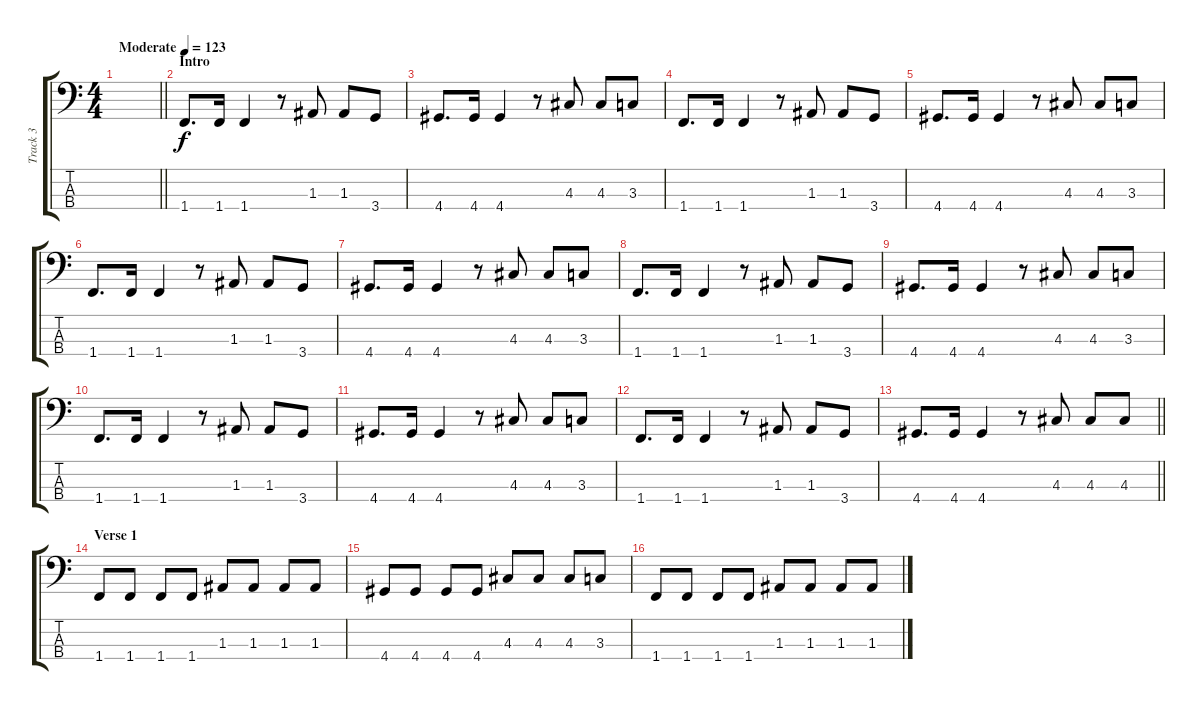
\track ("Track 3" "Track 3") {instrument electricbassfinger}
\staff {score tabs}
\tuning (G2 D2 A1 E1) {hide}
\ts (4 4)
\tempo (123 "Moderate")
\clef f4
\barLineRight lightlight
\ks c
|
\section ("" "Intro")
1.4.8{d} 1.4.16 1.4.4 r.8 1.3.8 1.3.8 3.4.8 |
4.4.8{d} 4.4.16 4.4.4 r.8 4.3.8 4.3.8 3.3.8 |
1.4.8{d} 1.4.16 1.4.4 r.8 1.3.8 1.3.8 3.4.8 |
4.4.8{d} 4.4.16 4.4.4 r.8 4.3.8 4.3.8 3.3.8 |
1.4.8{d} 1.4.16 1.4.4 r.8 1.3.8 1.3.8 3.4.8 |
4.4.8{d} 4.4.16 4.4.4 r.8 4.3.8 4.3.8 3.3.8 |
1.4.8{d} 1.4.16 1.4.4 r.8 1.3.8 1.3.8 3.4.8 |
4.4.8{d} 4.4.16 4.4.4 r.8 4.3.8 4.3.8 3.3.8 |
1.4.8{d} 1.4.16 1.4.4 r.8 1.3.8 1.3.8 3.4.8 |
4.4.8{d} 4.4.16 4.4.4 r.8 4.3.8 4.3.8 3.3.8 |
1.4.8{d} 1.4.16 1.4.4 r.8 1.3.8 1.3.8 3.4.8 |
\barLineRight lightlight
4.4.8{d} 4.4.16 4.4.4 r.8 4.3.8 4.3.8 4.3.8 |
\section ("" "Verse 1")
1.4.8 1.4.8 1.4.8 1.4.8 1.3.8 1.3.8 1.3.8 1.3.8 |
4.4.8 4.4.8 4.4.8 4.4.8 4.3.8 4.3.8 4.3.8 3.3.8 |
1.4.8 1.4.8 1.4.8 1.4.8 1.3.8 1.3.8 1.3.8 1.3.8
